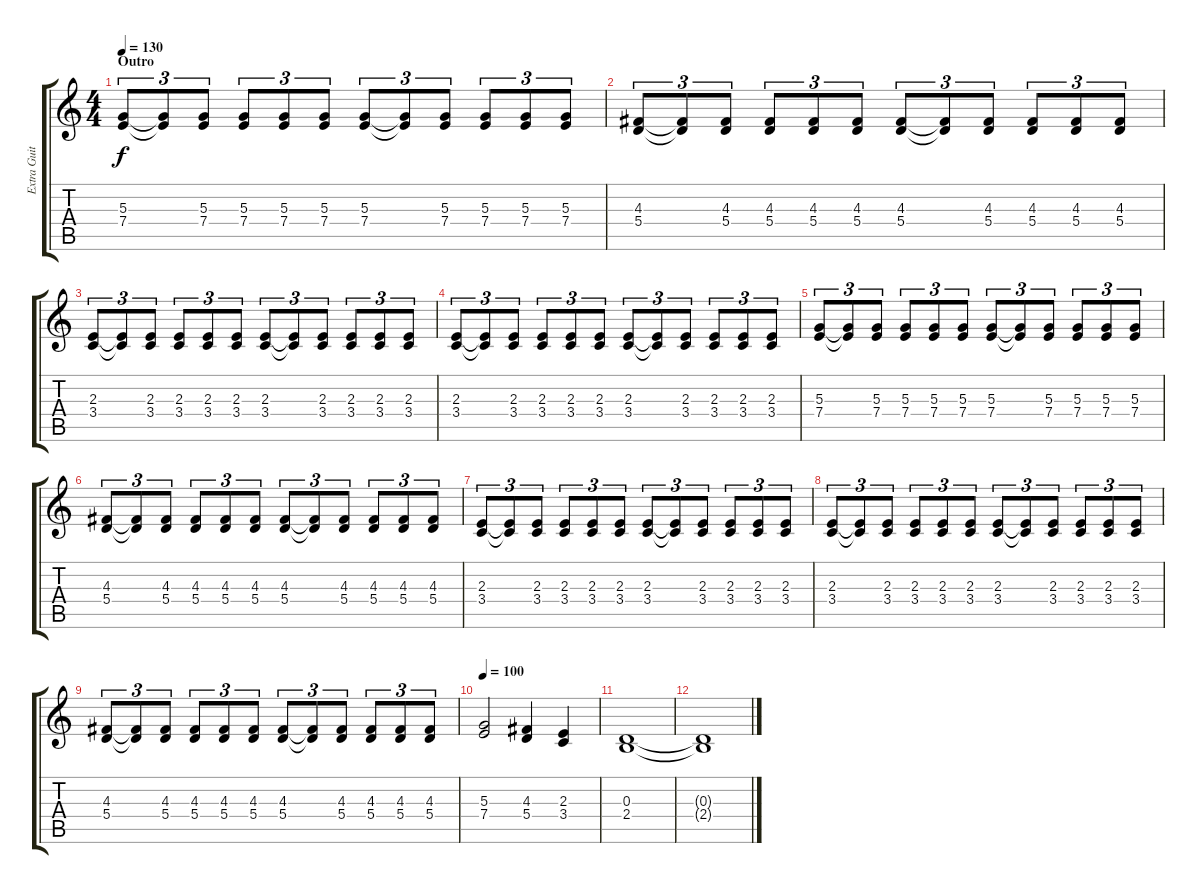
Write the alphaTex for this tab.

\track ("Extra Guitar" "Extra Guit") {instrument distortionguitar}
\staff {score tabs}
\tuning (B3 Gb3 D3 A2 E2 B1) {hide}
\ts (4 4)
\section ("" "Outro")
\tempo 130
\clef g2
\ks c
(5.3 7.4).8{tu (3 2) dy f} (5.3{t} 7.4{t}).8{tu (3 2)} (5.3 7.4).8{tu (3 2)} (5.3 7.4).8{tu (3 2)} (5.3 7.4).8{tu (3 2)} (5.3 7.4).8{tu (3 2)} (5.3 7.4).8{tu (3 2)} (5.3{t} 7.4{t}).8{tu (3 2)} (5.3 7.4).8{tu (3 2)} (5.3 7.4).8{tu (3 2)} (5.3 7.4).8{tu (3 2)} (5.3 7.4).8{tu (3 2)} |
(4.3 5.4).8{tu (3 2)} (4.3{t} 5.4{t}).8{tu (3 2)} (4.3 5.4).8{tu (3 2)} (4.3 5.4).8{tu (3 2)} (4.3 5.4).8{tu (3 2)} (4.3 5.4).8{tu (3 2)} (4.3 5.4).8{tu (3 2)} (4.3{t} 5.4{t}).8{tu (3 2)} (4.3 5.4).8{tu (3 2)} (4.3 5.4).8{tu (3 2)} (4.3 5.4).8{tu (3 2)} (4.3 5.4).8{tu (3 2)} |
(2.3 3.4).8{tu (3 2)} (2.3{t} 3.4{t}).8{tu (3 2)} (2.3 3.4).8{tu (3 2)} (2.3 3.4).8{tu (3 2)} (2.3 3.4).8{tu (3 2)} (2.3 3.4).8{tu (3 2)} (2.3 3.4).8{tu (3 2)} (2.3{t} 3.4{t}).8{tu (3 2)} (2.3 3.4).8{tu (3 2)} (2.3 3.4).8{tu (3 2)} (2.3 3.4).8{tu (3 2)} (2.3 3.4).8{tu (3 2)} |
(2.3 3.4).8{tu (3 2)} (2.3{t} 3.4{t}).8{tu (3 2)} (2.3 3.4).8{tu (3 2)} (2.3 3.4).8{tu (3 2)} (2.3 3.4).8{tu (3 2)} (2.3 3.4).8{tu (3 2)} (2.3 3.4).8{tu (3 2)} (2.3{t} 3.4{t}).8{tu (3 2)} (2.3 3.4).8{tu (3 2)} (2.3 3.4).8{tu (3 2)} (2.3 3.4).8{tu (3 2)} (2.3 3.4).8{tu (3 2)} |
(5.3 7.4).8{tu (3 2)} (5.3{t} 7.4{t}).8{tu (3 2)} (5.3 7.4).8{tu (3 2)} (5.3 7.4).8{tu (3 2)} (5.3 7.4).8{tu (3 2)} (5.3 7.4).8{tu (3 2)} (5.3 7.4).8{tu (3 2)} (5.3{t} 7.4{t}).8{tu (3 2)} (5.3 7.4).8{tu (3 2)} (5.3 7.4).8{tu (3 2)} (5.3 7.4).8{tu (3 2)} (5.3 7.4).8{tu (3 2)} |
(4.3 5.4).8{tu (3 2)} (4.3{t} 5.4{t}).8{tu (3 2)} (4.3 5.4).8{tu (3 2)} (4.3 5.4).8{tu (3 2)} (4.3 5.4).8{tu (3 2)} (4.3 5.4).8{tu (3 2)} (4.3 5.4).8{tu (3 2)} (4.3{t} 5.4{t}).8{tu (3 2)} (4.3 5.4).8{tu (3 2)} (4.3 5.4).8{tu (3 2)} (4.3 5.4).8{tu (3 2)} (4.3 5.4).8{tu (3 2)} |
(2.3 3.4).8{tu (3 2)} (2.3{t} 3.4{t}).8{tu (3 2)} (2.3 3.4).8{tu (3 2)} (2.3 3.4).8{tu (3 2)} (2.3 3.4).8{tu (3 2)} (2.3 3.4).8{tu (3 2)} (2.3 3.4).8{tu (3 2)} (2.3{t} 3.4{t}).8{tu (3 2)} (2.3 3.4).8{tu (3 2)} (2.3 3.4).8{tu (3 2)} (2.3 3.4).8{tu (3 2)} (2.3 3.4).8{tu (3 2)} |
(2.3 3.4).8{tu (3 2)} (2.3{t} 3.4{t}).8{tu (3 2)} (2.3 3.4).8{tu (3 2)} (2.3 3.4).8{tu (3 2)} (2.3 3.4).8{tu (3 2)} (2.3 3.4).8{tu (3 2)} (2.3 3.4).8{tu (3 2)} (2.3{t} 3.4{t}).8{tu (3 2)} (2.3 3.4).8{tu (3 2)} (2.3 3.4).8{tu (3 2)} (2.3 3.4).8{tu (3 2)} (2.3 3.4).8{tu (3 2)} |
(4.3 5.4).8{tu (3 2)} (4.3{t} 5.4{t}).8{tu (3 2)} (4.3 5.4).8{tu (3 2)} (4.3 5.4).8{tu (3 2)} (4.3 5.4).8{tu (3 2)} (4.3 5.4).8{tu (3 2)} (4.3 5.4).8{tu (3 2)} (4.3{t} 5.4{t}).8{tu (3 2)} (4.3 5.4).8{tu (3 2)} (4.3 5.4).8{tu (3 2)} (4.3 5.4).8{tu (3 2)} (4.3 5.4).8{tu (3 2)} |
\tempo 100
(5.3 7.4).2 (4.3 5.4).4 (2.3 3.4).4 |
(0.3 2.4).1 |
(0.3{t} 2.4{t}).1{volume 3}
